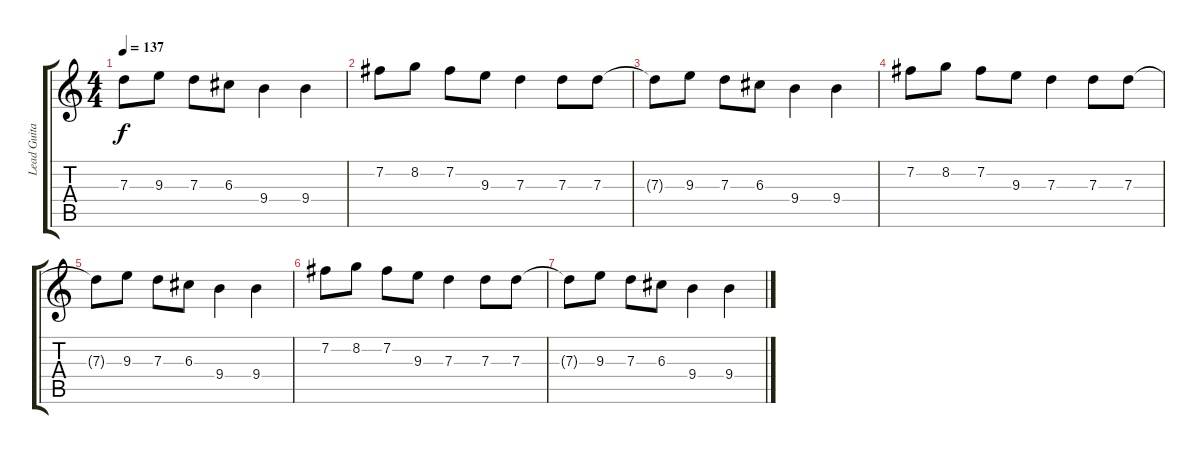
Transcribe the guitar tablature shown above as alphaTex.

\track ("Lead Guitar (Sylvain)" "Lead Guita") {instrument distortionguitar}
\staff {score tabs}
\tuning (E4 B3 G3 D3 A2 E2) {hide}
\ts (4 4)
\tempo 137
\clef g2
\ks c
7.3{t}.8{dy f} 9.3.8 7.3.8 6.3.8 9.4.4 9.4.4 |
7.2.8 8.2.8 7.2.8 9.3.8 7.3.4 7.3.8 7.3.8 |
7.3{t}.8 9.3.8 7.3.8 6.3.8 9.4.4 9.4.4 |
7.2.8{volume 2} 8.2.8 7.2.8 9.3.8 7.3.4 7.3.8 7.3.8 |
7.3{t}.8 9.3.8 7.3.8 6.3.8 9.4.4 9.4.4 |
7.2.8 8.2.8 7.2.8 9.3.8 7.3.4 7.3.8 7.3.8 |
7.3{t}.8 9.3.8 7.3.8 6.3.8 9.4.4 9.4.4
